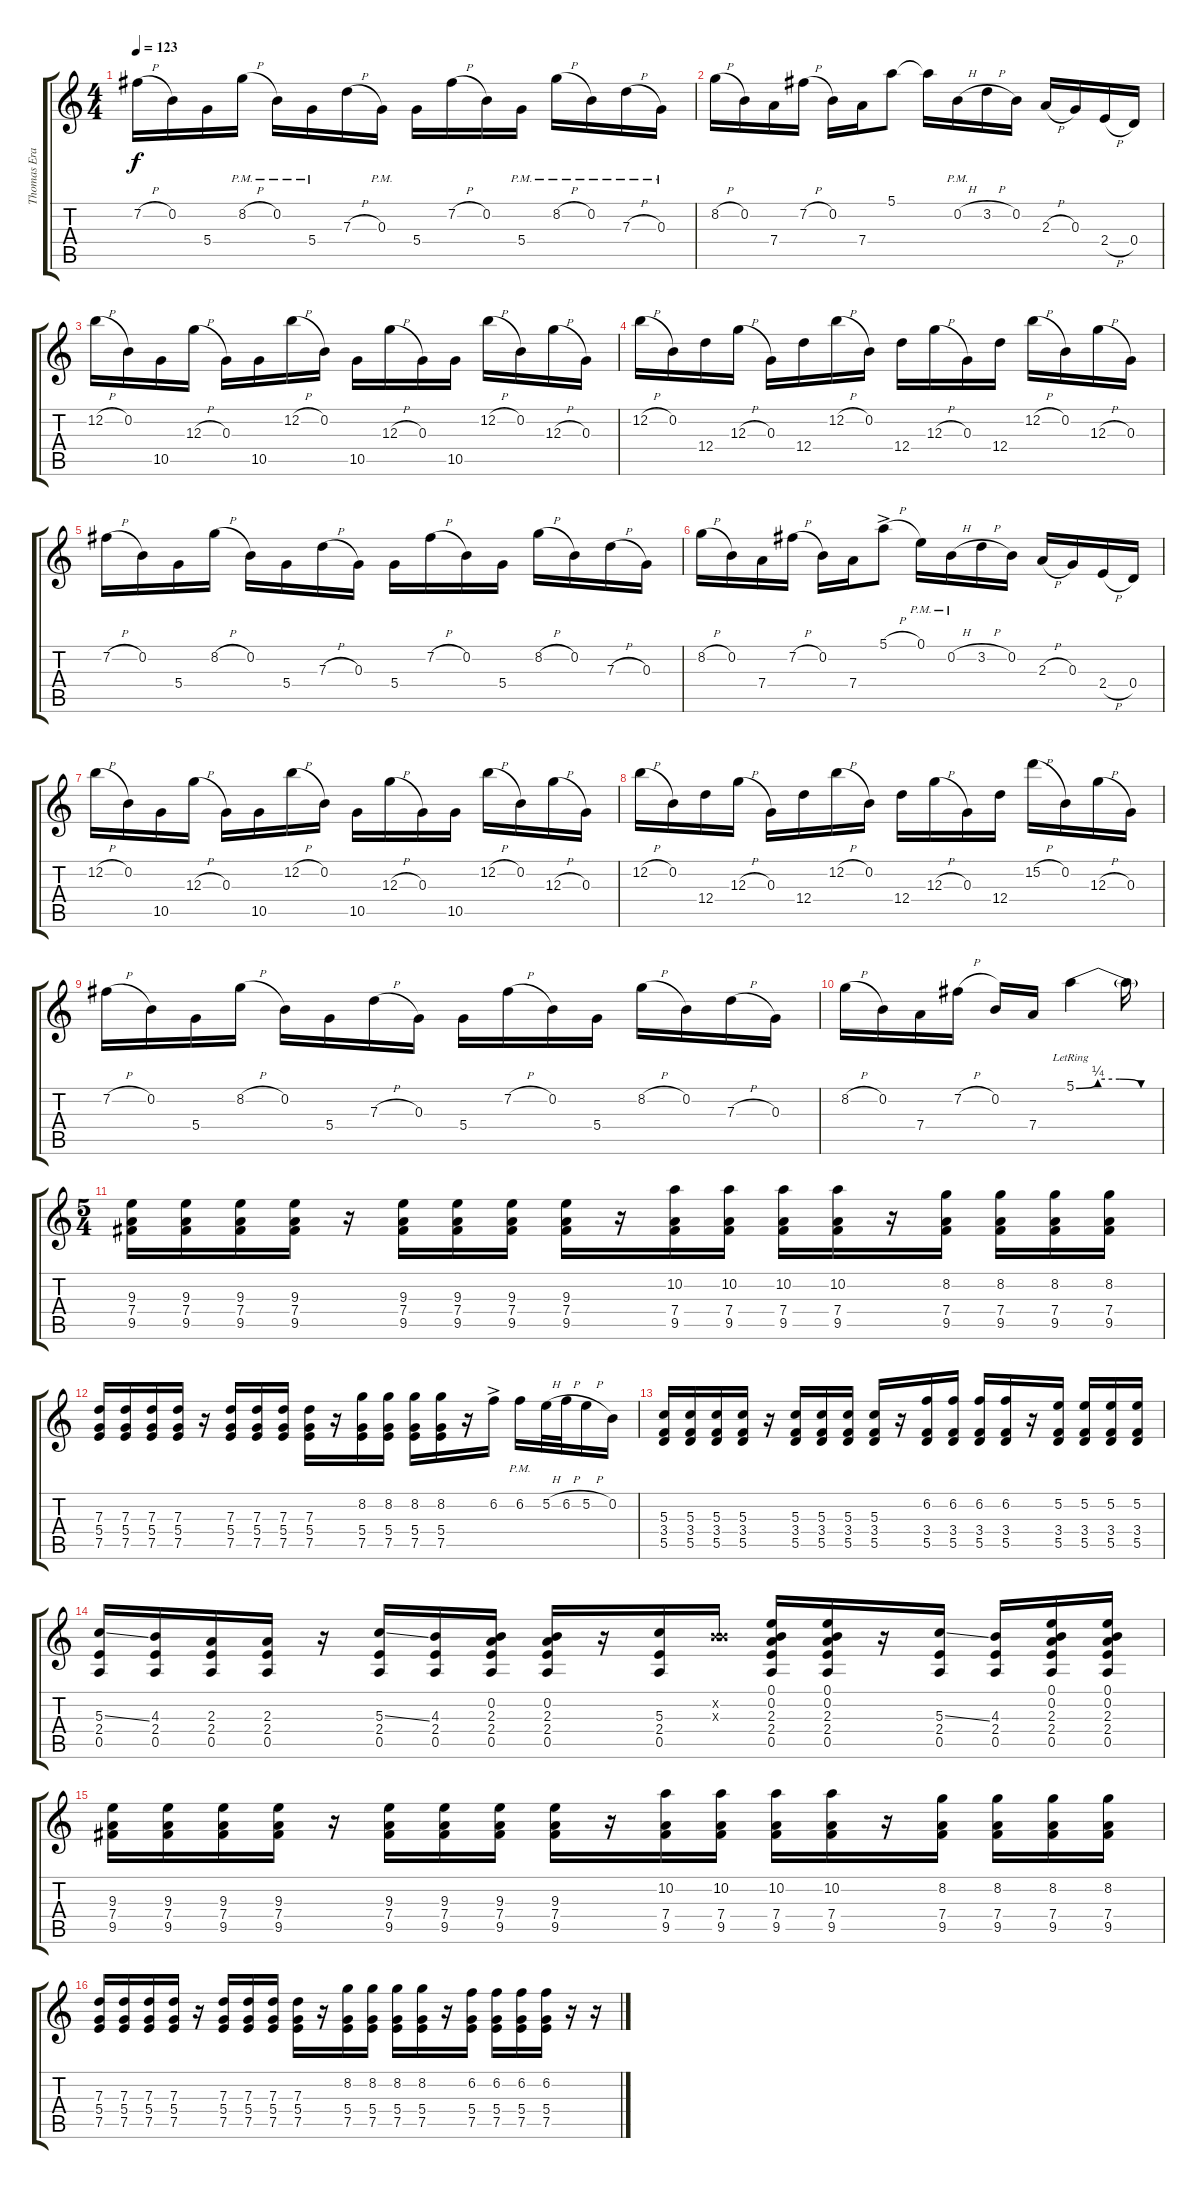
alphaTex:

\track ("Thomas Erak" "Thomas Era") {instrument distortionguitar}
\staff {score tabs}
\tuning (E4 B3 G3 D3 A2 E2) {hide}
\ts (4 4)
\tempo 123
\clef g2
\ks c
7.2{h}.16{dy f} 0.2.16 5.4.16 8.2{h pm}.16 0.2{pm}.16 5.4{pm}.16 7.3{h}.16 0.3{pm}.16 5.4.16 7.2{h}.16 0.2.16 5.4{pm}.16 8.2{h pm}.16 0.2{pm}.16 7.3{h pm}.16 0.3{pm}.16 |
8.2{h}.16 0.2.16 7.4.16 7.2{h}.16 0.2.16 7.4.16 5.1.8 5.1{t}.16 0.2{h pm}.16 3.2{h}.16 0.2.16 2.3{h}.16 0.3.16 2.4{h}.16 0.4.16 |
12.2{h}.16 0.2.16 10.5.16 12.3{h}.16 0.3.16 10.5.16 12.2{h}.16 0.2.16 10.5.16 12.3{h}.16 0.3.16 10.5.16 12.2{h}.16 0.2.16 12.3{h}.16 0.3.16 |
12.2{h}.16 0.2.16 12.4.16 12.3{h}.16 0.3.16 12.4.16 12.2{h}.16 0.2.16 12.4.16 12.3{h}.16 0.3.16 12.4.16 12.2{h}.16 0.2.16 12.3{h}.16 0.3.16 |
7.2{h}.16 0.2.16 5.4.16 8.2{h}.16 0.2.16 5.4.16 7.3{h}.16 0.3.16 5.4.16 7.2{h}.16 0.2.16 5.4.16 8.2{h}.16 0.2.16 7.3{h}.16 0.3.16 |
8.2{h}.16 0.2.16 7.4.16 7.2{h}.16 0.2.16 7.4.16 5.1{h ac}.8 0.1{pm}.16 0.2{h pm}.16 3.2{h}.16 0.2.16 2.3{h}.16 0.3.16 2.4{h}.16 0.4.16 |
12.2{h}.16 0.2.16 10.5.16 12.3{h}.16 0.3.16 10.5.16 12.2{h}.16 0.2.16 10.5.16 12.3{h}.16 0.3.16 10.5.16 12.2{h}.16 0.2.16 12.3{h}.16 0.3.16 |
12.2{h}.16 0.2.16 12.4.16 12.3{h}.16 0.3.16 12.4.16 12.2{h}.16 0.2.16 12.4.16 12.3{h}.16 0.3.16 12.4.16 15.2{h}.16 0.2.16 12.3{h}.16 0.3.16 |
7.2{h}.16 0.2.16 5.4.16 8.2{h}.16 0.2.16 5.4.16 7.3{h}.16 0.3.16 5.4.16 7.2{h}.16 0.2.16 5.4.16 8.2{h}.16 0.2.16 7.3{h}.16 0.3.16 |
8.2{h}.16 0.2.16 7.4.16 7.2{h}.16 0.2.16 7.4.16 5.1{be (custom 0 0 15 1 30 1 45 0 60 0) lr}.4 5.1{t}.16 |
\ts (5 4)
(9.3 7.4 9.5).16 (9.3 7.4 9.5).16 (9.3 7.4 9.5).16 (9.3 7.4 9.5).16 r.16 (9.3 7.4 9.5).16 (9.3 7.4 9.5).16 (9.3 7.4 9.5).16 (9.3 7.4 9.5).16 r.16 (10.2 7.4 9.5).16 (10.2 7.4 9.5).16 (10.2 7.4 9.5).16 (10.2 7.4 9.5).16 r.16 (8.2 7.4 9.5).16 (8.2 7.4 9.5).16 (8.2 7.4 9.5).16 (8.2 7.4 9.5).16 |
(7.3 5.4 7.5).16 (7.3 5.4 7.5).16 (7.3 5.4 7.5).16 (7.3 5.4 7.5).16 r.16 (7.3 5.4 7.5).16 (7.3 5.4 7.5).16 (7.3 5.4 7.5).16 (7.3 5.4 7.5).16 r.16 (8.2 5.4 7.5).16 (8.2 5.4 7.5).16 (8.2 5.4 7.5).16 (8.2 5.4 7.5).16 r.16 6.2{ac}.16 6.2{pm}.16 5.2{h}.32 6.2{h}.32 5.2{h}.16 0.2.16 |
(5.3 3.4 5.5).16 (5.3 3.4 5.5).16 (5.3 3.4 5.5).16 (5.3 3.4 5.5).16 r.16 (5.3 3.4 5.5).16 (5.3 3.4 5.5).16 (5.3 3.4 5.5).16 (5.3 3.4 5.5).16 r.16 (6.2 3.4 5.5).16 (6.2 3.4 5.5).16 (6.2 3.4 5.5).16 (6.2 3.4 5.5).16 r.16 (5.2 3.4 5.5).16 (5.2 3.4 5.5).16 (5.2 3.4 5.5).16 (5.2 3.4 5.5).16 |
(5.3{ss} 2.4 0.5).16 (4.3 2.4 0.5).16 (2.3 2.4 0.5).16 (2.3 2.4 0.5).16 r.16 (5.3{ss} 2.4 0.5).16 (4.3 2.4 0.5).16 (0.2 2.3 2.4 0.5).16 (0.2 2.3 2.4 0.5).16 r.16 (5.3 2.4 0.5).16 (0.2{x} 4.3{x}).16 (0.1 0.2 2.3 2.4 0.5).16 (0.1 0.2 2.3 2.4 0.5).16 r.16 (5.3{ss} 2.4 0.5).16 (4.3 2.4 0.5).16 (0.1 0.2 2.3 2.4 0.5).16 (0.1 0.2 2.3 2.4 0.5).16 |
(9.3 7.4 9.5).16 (9.3 7.4 9.5).16 (9.3 7.4 9.5).16 (9.3 7.4 9.5).16 r.16 (9.3 7.4 9.5).16 (9.3 7.4 9.5).16 (9.3 7.4 9.5).16 (9.3 7.4 9.5).16 r.16 (10.2 7.4 9.5).16 (10.2 7.4 9.5).16 (10.2 7.4 9.5).16 (10.2 7.4 9.5).16 r.16 (8.2 7.4 9.5).16 (8.2 7.4 9.5).16 (8.2 7.4 9.5).16 (8.2 7.4 9.5).16 |
(7.3 5.4 7.5).16 (7.3 5.4 7.5).16 (7.3 5.4 7.5).16 (7.3 5.4 7.5).16 r.16 (7.3 5.4 7.5).16 (7.3 5.4 7.5).16 (7.3 5.4 7.5).16 (7.3 5.4 7.5).16 r.16 (8.2 5.4 7.5).16 (8.2 5.4 7.5).16 (8.2 5.4 7.5).16 (8.2 5.4 7.5).16 r.16 (6.2 5.4 7.5).16 (6.2 5.4 7.5).16 (6.2 5.4 7.5).16 (6.2 5.4 7.5).16 r.16 r.16
